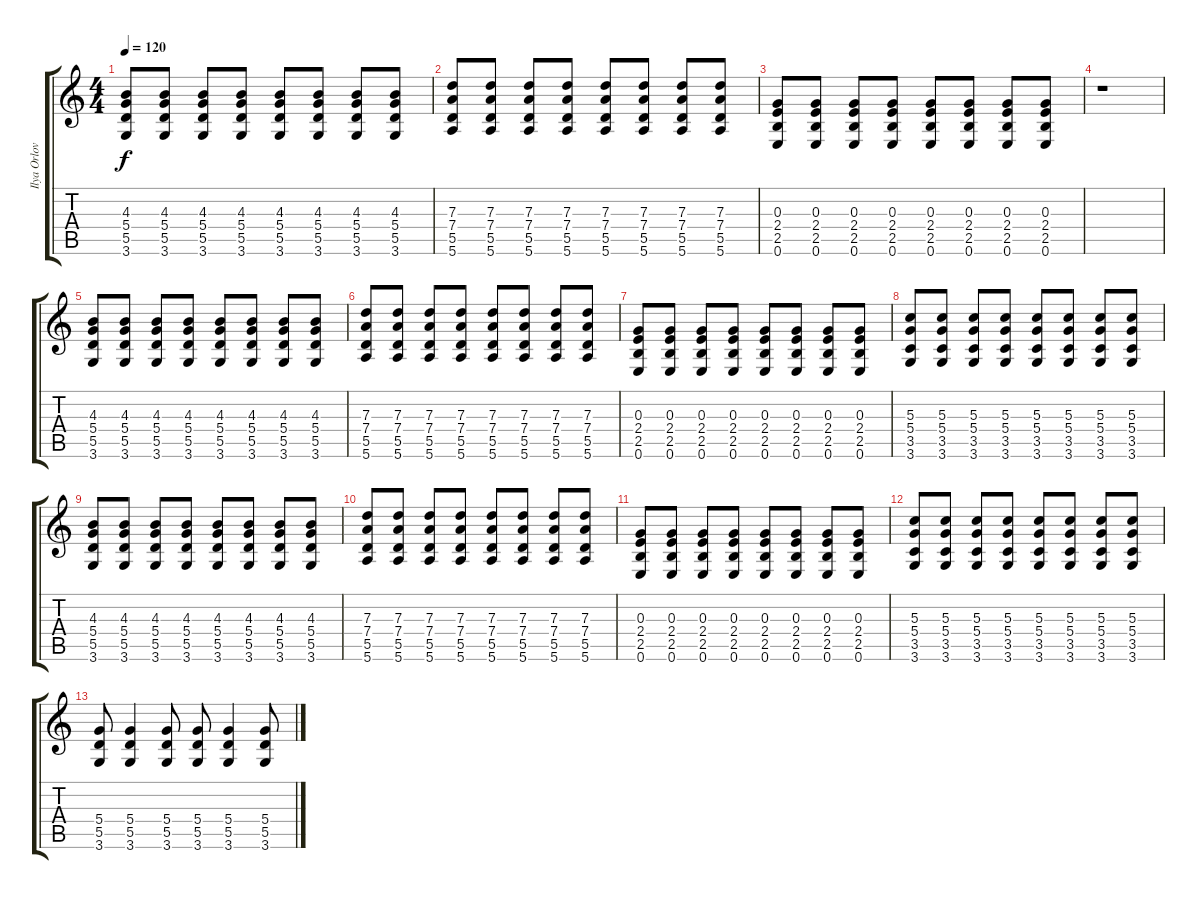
\track ("Ilya Orlov" "Ilya Orlov") {instrument distortionguitar}
\staff {score tabs}
\tuning (E4 B3 G3 D3 A2 E2) {hide}
\ts (4 4)
\tempo 120
\clef g2
\ks c
(4.3 5.4 5.5 3.6).8{dy f} (4.3 5.4 5.5 3.6).8 (4.3 5.4 5.5 3.6).8 (4.3 5.4 5.5 3.6).8 (4.3 5.4 5.5 3.6).8 (4.3 5.4 5.5 3.6).8 (4.3 5.4 5.5 3.6).8 (4.3 5.4 5.5 3.6).8 |
(7.3 7.4 5.5 5.6).8 (7.3 7.4 5.5 5.6).8 (7.3 7.4 5.5 5.6).8 (7.3 7.4 5.5 5.6).8 (7.3 7.4 5.5 5.6).8 (7.3 7.4 5.5 5.6).8 (7.3 7.4 5.5 5.6).8 (7.3 7.4 5.5 5.6).8 |
(0.3 2.4 2.5 0.6).8 (0.3 2.4 2.5 0.6).8 (0.3 2.4 2.5 0.6).8 (0.3 2.4 2.5 0.6).8 (0.3 2.4 2.5 0.6).8 (0.3 2.4 2.5 0.6).8 (0.3 2.4 2.5 0.6).8 (0.3 2.4 2.5 0.6).8 |
r.1 |
(4.3 5.4 5.5 3.6).8 (4.3 5.4 5.5 3.6).8 (4.3 5.4 5.5 3.6).8 (4.3 5.4 5.5 3.6).8 (4.3 5.4 5.5 3.6).8 (4.3 5.4 5.5 3.6).8 (4.3 5.4 5.5 3.6).8 (4.3 5.4 5.5 3.6).8 |
(7.3 7.4 5.5 5.6).8 (7.3 7.4 5.5 5.6).8 (7.3 7.4 5.5 5.6).8 (7.3 7.4 5.5 5.6).8 (7.3 7.4 5.5 5.6).8 (7.3 7.4 5.5 5.6).8 (7.3 7.4 5.5 5.6).8 (7.3 7.4 5.5 5.6).8 |
(0.3 2.4 2.5 0.6).8 (0.3 2.4 2.5 0.6).8 (0.3 2.4 2.5 0.6).8 (0.3 2.4 2.5 0.6).8 (0.3 2.4 2.5 0.6).8 (0.3 2.4 2.5 0.6).8 (0.3 2.4 2.5 0.6).8 (0.3 2.4 2.5 0.6).8 |
(5.3 5.4 3.5 3.6).8 (5.3 5.4 3.5 3.6).8 (5.3 5.4 3.5 3.6).8 (5.3 5.4 3.5 3.6).8 (5.3 5.4 3.5 3.6).8 (5.3 5.4 3.5 3.6).8 (5.3 5.4 3.5 3.6).8 (5.3 5.4 3.5 3.6).8 |
(4.3 5.4 5.5 3.6).8 (4.3 5.4 5.5 3.6).8 (4.3 5.4 5.5 3.6).8 (4.3 5.4 5.5 3.6).8 (4.3 5.4 5.5 3.6).8 (4.3 5.4 5.5 3.6).8 (4.3 5.4 5.5 3.6).8 (4.3 5.4 5.5 3.6).8 |
(7.3 7.4 5.5 5.6).8 (7.3 7.4 5.5 5.6).8 (7.3 7.4 5.5 5.6).8 (7.3 7.4 5.5 5.6).8 (7.3 7.4 5.5 5.6).8 (7.3 7.4 5.5 5.6).8 (7.3 7.4 5.5 5.6).8 (7.3 7.4 5.5 5.6).8 |
(0.3 2.4 2.5 0.6).8 (0.3 2.4 2.5 0.6).8 (0.3 2.4 2.5 0.6).8 (0.3 2.4 2.5 0.6).8 (0.3 2.4 2.5 0.6).8 (0.3 2.4 2.5 0.6).8 (0.3 2.4 2.5 0.6).8 (0.3 2.4 2.5 0.6).8 |
(5.3 5.4 3.5 3.6).8 (5.3 5.4 3.5 3.6).8 (5.3 5.4 3.5 3.6).8 (5.3 5.4 3.5 3.6).8 (5.3 5.4 3.5 3.6).8 (5.3 5.4 3.5 3.6).8 (5.3 5.4 3.5 3.6).8 (5.3 5.4 3.5 3.6).8 |
(5.4 5.5 3.6).8 (5.4 5.5 3.6).4 (5.4 5.5 3.6).8 (5.4 5.5 3.6).8 (5.4 5.5 3.6).4 (5.4 5.5 3.6).8
